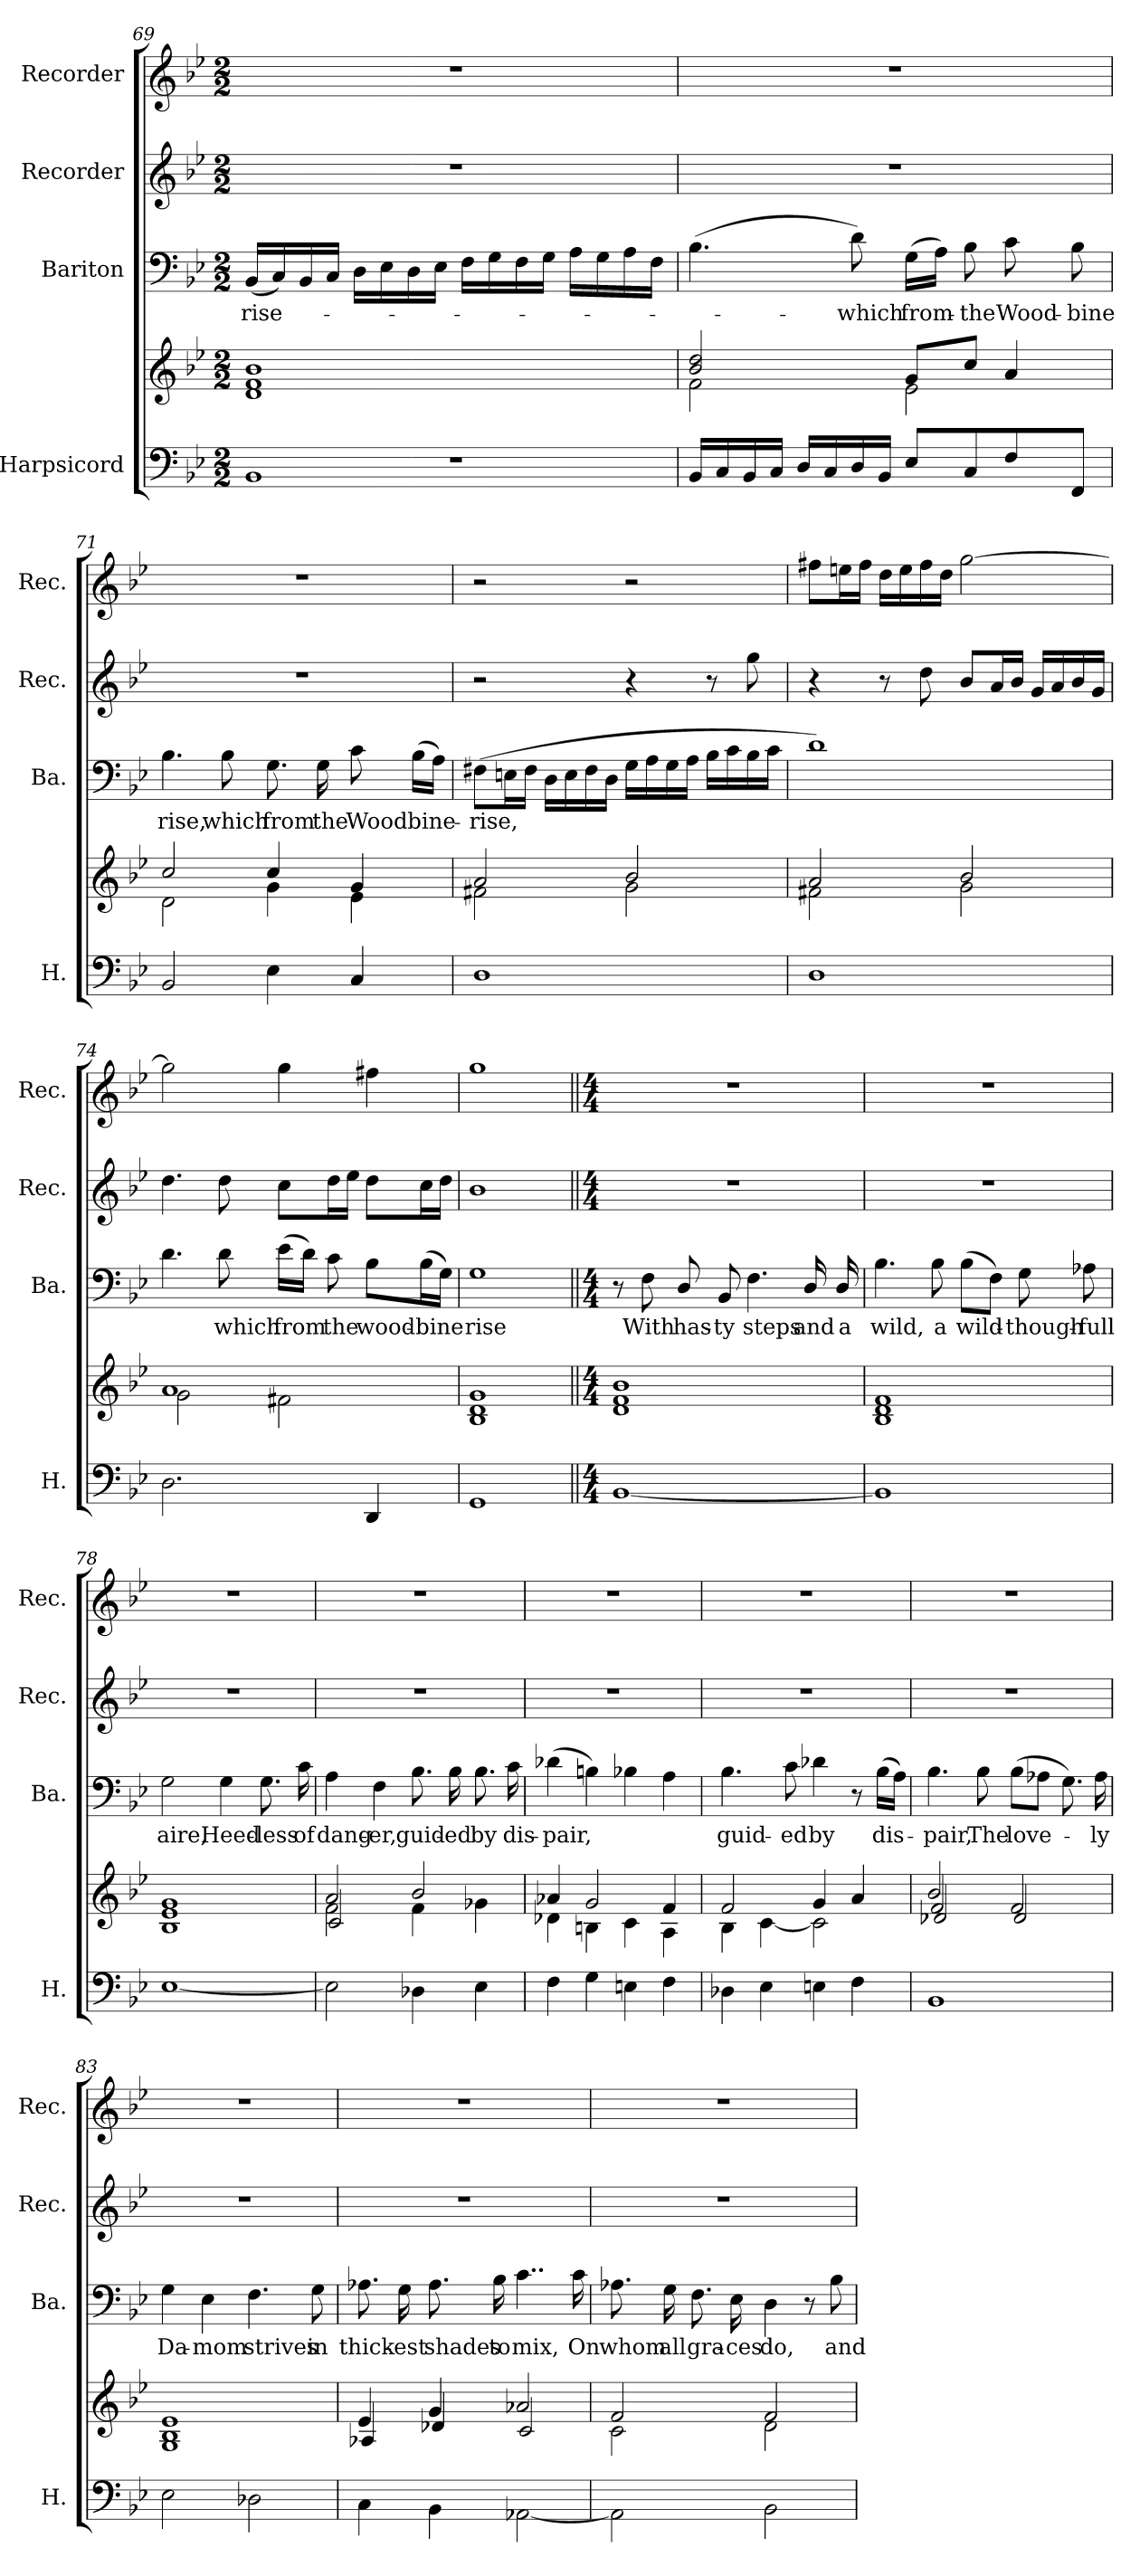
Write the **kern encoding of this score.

**kern	**kern	**kern	**text	**kern	**kern
*part4	*part4	*part3	*part3	*part2	*part1
*staff5	*staff4	*staff3	*staff3	*staff2	*staff1
*I"Harpsicord	*	*I"Bariton	*	*I"Recorder	*I"Recorder
*I'H.	*	*I'Ba.	*	*I'Rec.	*I'Rec.
!!LO:PB:g=z
*clefF4	*clefG2	*clefF4	*	*clefG2	*clefG2
*k[b-e-]	*k[b-e-]	*k[b-e-]	*	*k[b-e-]	*k[b-e-]
*M2/2	*M2/2	*M2/2	*	*M2/2	*M2/2
=69	=69	=69	=69	=69	=69
*^	*^	*	*	*	*
!	!	!	!	!	!LO:LY:b	!	!
1r	1BB-	1f 1b-	1d	(<16BB-/LL	rise-	1r	1r
.	.	.	.	16C/)	.	.	.
.	.	.	.	16BB-/	.	.	.
.	.	.	.	16C/JJ	.	.	.
.	.	.	.	16D\LL	.	.	.
.	.	.	.	16E-\	.	.	.
.	.	.	.	16D\	.	.	.
.	.	.	.	16E-\JJ	.	.	.
.	.	.	.	16F\LL	.	.	.
.	.	.	.	16G\	.	.	.
.	.	.	.	16F\	.	.	.
.	.	.	.	16G\JJ	.	.	.
.	.	.	.	16A\LL	.	.	.
.	.	.	.	16G\	.	.	.
.	.	.	.	16A\	.	.	.
.	.	.	.	16F\JJ	.	.	.
*v	*v	*	*	*	*	*	*
=70	=70	=70	=70	=70	=70	=70
16BB-/LL	2b-/ 2dd/	2f\	(>4.B-\	.	1r	1r
16C/	.	.	.	.	.	.
16BB-/	.	.	.	.	.	.
16C/JJ	.	.	.	.	.	.
16D/LL	.	.	.	.	.	.
16C/	.	.	.	.	.	.
!	!	!	!	!LO:LY:b	!	!
16D/	.	.	8d\)	which	.	.
16BB-/JJ	.	.	.	.	.	.
!	!	!	!	!LO:LY:b	!	!
8E-/L	8g/L	2e-\	(>16G\LL	from-	.	.
.	.	.	16A\JJ)	.	.	.
!	!	!	!	!LO:LY:b	!	!
8C/	8cc/J	.	8B-\	the	.	.
!	!	!	!	!LO:LY:b	!	!
8F/	4a/	.	8c\	Wood-	.	.
!	!	!	!	!LO:LY:b	!	!
8FF/J	.	.	8B-\	-bine	.	.
!!LO:LB:g=z
=71	=71	=71	=71	=71	=71	=71
!	!	!	!	!LO:LY:b	!	!
2BB-/	2cc/	2d\	4.B-\	rise,	1r	1r
!	!	!	!	!LO:LY:b	!	!
.	.	.	8B-\	which	.	.
!	!	!	!	!LO:LY:b	!	!
4E-\	4cc/	4g\	8.G\	from	.	.
!	!	!	!	!LO:LY:b	!	!
.	.	.	16G\	the	.	.
!	!	!	!	!LO:LY:b	!	!
4C/	4g/	4e-\	8c\	Wood	.	.
!	!	!	!	!LO:LY:b	!	!
.	.	.	(>16B-\LL	bine-	.	.
.	.	.	16A\JJ)	.	.	.
=72	=72	=72	=72	=72	=72	=72
!	!	!	!	!LO:LY:b	!	!
1D	2a/	2f#X\	(>8F#X\L	rise,	2r	2r
.	.	.	16En\L	.	.	.
.	.	.	16F#\JJ	.	.	.
.	.	.	16D\LL	.	.	.
.	.	.	16E\	.	.	.
.	.	.	16F#\	.	.	.
.	.	.	16D\JJ	.	.	.
.	2b-/	2g\	16G\LL	.	4r	2r
.	.	.	16A\	.	.	.
.	.	.	16G\	.	.	.
.	.	.	16A\JJ	.	.	.
.	.	.	16B-\LL	.	8r	.
.	.	.	16c\	.	.	.
.	.	.	16B-\	.	8gg\	.
.	.	.	16c\JJ	.	.	.
!!LO:PB:g=z
=73	=73	=73	=73	=73	=73	=73
1D	2a/	2f#X\	1d)	.	4r	8ff#X\L
.	.	.	.	.	.	16een\L
.	.	.	.	.	.	16ff#\JJ
.	.	.	.	.	8r	16dd\LL
.	.	.	.	.	.	16ee\
.	.	.	.	.	8dd\	16ff#\
.	.	.	.	.	.	16dd\JJ
.	2b-/	2g\	.	.	8b-/L	[2gg\
.	.	.	.	.	16a/L	.
.	.	.	.	.	16b-/JJ	.
.	.	.	.	.	16g/LL	.
.	.	.	.	.	16a/	.
.	.	.	.	.	16b-/	.
.	.	.	.	.	16g/JJ	.
=74	=74	=74	=74	=74	=74	=74
2.D\	1a	2g\	4.d\	.	4.dd\	2gg\]
!	!	!	!	!LO:LY:b	!	!
.	.	.	8d\	which	8dd\	.
!	!	!	!	!LO:LY:b	!	!
.	.	2f#X\	(>16e-\LL	from	8cc\L	4gg\
.	.	.	16d\JJ)	.	.	.
!	!	!	!	!LO:LY:b	!	!
.	.	.	8c\	the	16dd\L	.
.	.	.	.	.	16ee-\JJ	.
!	!	!	!	!LO:LY:b	!	!
4DD/	.	.	8B-\L	wood-	8dd\L	4ff#X\
!	!	!	!	!LO:LY:b	!	!
.	.	.	(>16B-\L	-bine	16cc\L	.
.	.	.	16G\JJ)	.	16dd\JJ	.
=75	=75	=75	=75	=75	=75	=75
!	!	!	!	!LO:LY:b	!	!
1GG	1d 1g	1B-	1G	rise	1b-	1gg
*	*v	*v	*	*	*	*
!!LO:LB:g=z
=76||	=76||	=76||	=76||	=76||	=76||
*M4/4	*M4/4	*M4/4	*	*M4/4	*M4/4
*^	*	*	*	*	*
1ryy	[1BB-	1d 1f 1b-	8r	.	1r	1r
!	!	!	!	!LO:LY:b	!	!
.	.	.	8F\	With	.	.
!	!	!	!	!LO:LY:b	!	!
.	.	.	8D/	has-	.	.
!	!	!	!	!LO:LY:b	!	!
.	.	.	8BB-/	-ty	.	.
!	!	!	!	!LO:LY:b	!	!
.	.	.	4.F\	steps	.	.
!	!	!	!	!LO:LY:b	!	!
.	.	.	16D/	and	.	.
!	!	!	!	!LO:LY:b	!	!
.	.	.	16D/	a	.	.
=77	=77	=77	=77	=77	=77	=77
!	!	!	!	!LO:LY:b	!	!
1ryy	1BB-]	1B- 1d 1f	4.B-\	wild,	1r	1r
!	!	!	!	!LO:LY:b	!	!
.	.	.	8B-\	a	.	.
!	!	!	!	!LO:LY:b	!	!
.	.	.	(>8B-\L	wild-	.	.
.	.	.	8F\J)	.	.	.
!	!	!	!	!LO:LY:b	!	!
.	.	.	8G\	-though-	.	.
!	!	!	!	!LO:LY:b	!	!
.	.	.	8A-X\	-full	.	.
=78	=78	=78	=78	=78	=78	=78
!	!	!	!	!LO:LY:b	!	!
1ryy	[1E-	1B- 1e- 1g	2G\	aire,	1r	1r
!	!	!	!	!LO:LY:b	!	!
.	.	.	4G\	Heed-	.	.
!	!	!	!	!LO:LY:b	!	!
.	.	.	8.G\	-less	.	.
!	!	!	!	!LO:LY:b	!	!
.	.	.	16c\	of	.	.
!!LO:PB:g=z
=79	=79	=79	=79	=79	=79	=79
*	*	*^	*	*	*	*
*	*	*	*^	*	*	*	*
!	!	!	!	!	!	!LO:LY:b	!	!
2ryy	2E-\]	2a/	2f\	2c/	4A\	dang-	1r	1r
!	!	!	!	!	!	!LO:LY:b	!	!
.	.	.	.	.	4F\	-er,	.	.
!	!	!	!	!	!	!LO:LY:b	!	!
2ryy	4D-X\	2b-/	4f\	2ryy	8.B-\	guid-	.	.
!	!	!	!	!	!	!LO:LY:b	!	!
.	.	.	.	.	16B-\	-ed	.	.
!	!	!	!	!	!	!LO:LY:b	!	!
.	4E-\	.	4g-X\	.	8.B-\	by	.	.
!	!	!	!	!	!	!LO:LY:b	!	!
.	.	.	.	.	16c\	dis-	.	.
*	*	*	*v	*v	*	*	*	*
=80	=80	=80	=80	=80	=80	=80	=80
!	!	!	!	!	!LO:LY:b	!	!
2ryy	4F\	4a-X/	4d-X\	(>4d-X\	-pair,	1r	1r
.	4G\	2g/	4Bn\	4Bn\)	.	.	.
2ryy	4En\	.	4c\	4B-X\	.	.	.
.	4F\	4f/	4A\	4A\	.	.	.
=81	=81	=81	=81	=81	=81	=81	=81
!	!	!	!	!	!LO:LY:b	!	!
1ryy	4D-X\	2f/	4B-\	4.B-\	guid-	1r	1r
.	4E-\	.	[4c\	.	.	.	.
!	!	!	!	!	!LO:LY:b	!	!
.	.	.	.	8c\	-ed	.	.
!	!	!	!	!	!LO:LY:b	!	!
.	4En\	4g/	2c\]	4d-X\	by	.	.
.	4F\	4a/	.	8r	.	.	.
!	!	!	!	!	!LO:LY:b	!	!
.	.	.	.	(>16B-\LL	dis-	.	.
.	.	.	.	16A\JJ)	.	.	.
=82	=82	=82	=82	=82	=82	=82	=82
*	*	*	*^	*	*	*	*
!	!	!	!	!	!	!LO:LY:b	!	!
1ryy	1BB-	2b-/	2f/	2d-X/	4.B-\	-pair,	1r	1r
!	!	!	!	!	!	!LO:LY:b	!	!
.	.	.	.	.	8B-\	The	.	.
!	!	!	!	!	!	!LO:LY:b	!	!
.	.	2ryy	2f/	2d-/	(>8B-\L	love-	.	.
.	.	.	.	.	8A-X\J	.	.	.
.	.	.	.	.	8.G\)	.	.	.
!	!	!	!	!	!	!LO:LY:b	!	!
.	.	.	.	.	16A-\	-ly	.	.
!!LO:LB:g=z
=83	=83	=83	=83	=83	=83	=83	=83	=83
!	!	!	!	!	!	!LO:LY:b	!	!
1ryy	2E-\	1e-	1B-	1G	4G\	Da-	1r	1r
!	!	!	!	!	!	!LO:LY:b	!	!
.	.	.	.	.	4E-\	-mom	.	.
!	!	!	!	!	!	!LO:LY:b	!	!
.	2D-X\	.	.	.	4.F\	strives	.	.
!	!	!	!	!	!	!LO:LY:b	!	!
.	.	.	.	.	8G\	in	.	.
=84	=84	=84	=84	=84	=84	=84	=84	=84
!	!	!	!	!	!	!LO:LY:b	!	!
1ryy	4C\	1ryy	4e-/	4A-X/	8.A-X\	thick-	1r	1r
!	!	!	!	!	!	!LO:LY:b	!	!
.	.	.	.	.	16G\	-est	.	.
!	!	!	!	!	!	!LO:LY:b	!	!
.	4BB-\	.	4g/	4d-X/	8.A-\	shades	.	.
!	!	!	!	!	!	!LO:LY:b	!	!
.	.	.	.	.	16B-\	to	.	.
!	!	!	!	!	!	!LO:LY:b	!	!
.	[2AA-X\	.	2a-X/	2c/	4..c\	mix,	.	.
!	!	!	!	!	!	!LO:LY:b	!	!
.	.	.	.	.	16c\	On	.	.
*	*	*	*v	*v	*	*	*	*
=85	=85	=85	=85	=85	=85	=85	=85
!	!	!	!	!	!LO:LY:b	!	!
1ryy	2AA-\]	2f/	2c\	8.A-X\	whom	1r	1r
!	!	!	!	!	!LO:LY:b	!	!
.	.	.	.	16G\	all	.	.
!	!	!	!	!	!LO:LY:b	!	!
.	.	.	.	8.F\	gra-	.	.
!	!	!	!	!	!LO:LY:b	!	!
.	.	.	.	16E-\	-ces	.	.
!	!	!	!	!	!LO:LY:b	!	!
.	2BB-\	2f/	2d\	4D\	do,	.	.
.	.	.	.	8r	.	.	.
!	!	!	!	!	!LO:LY:b	!	!
.	.	.	.	8B-\	and	.	.
*v	*v	*	*	*	*	*	*
*	*v	*v	*	*	*	*
=	=	=	=	=	=
*-	*-	*-	*-	*-	*-
